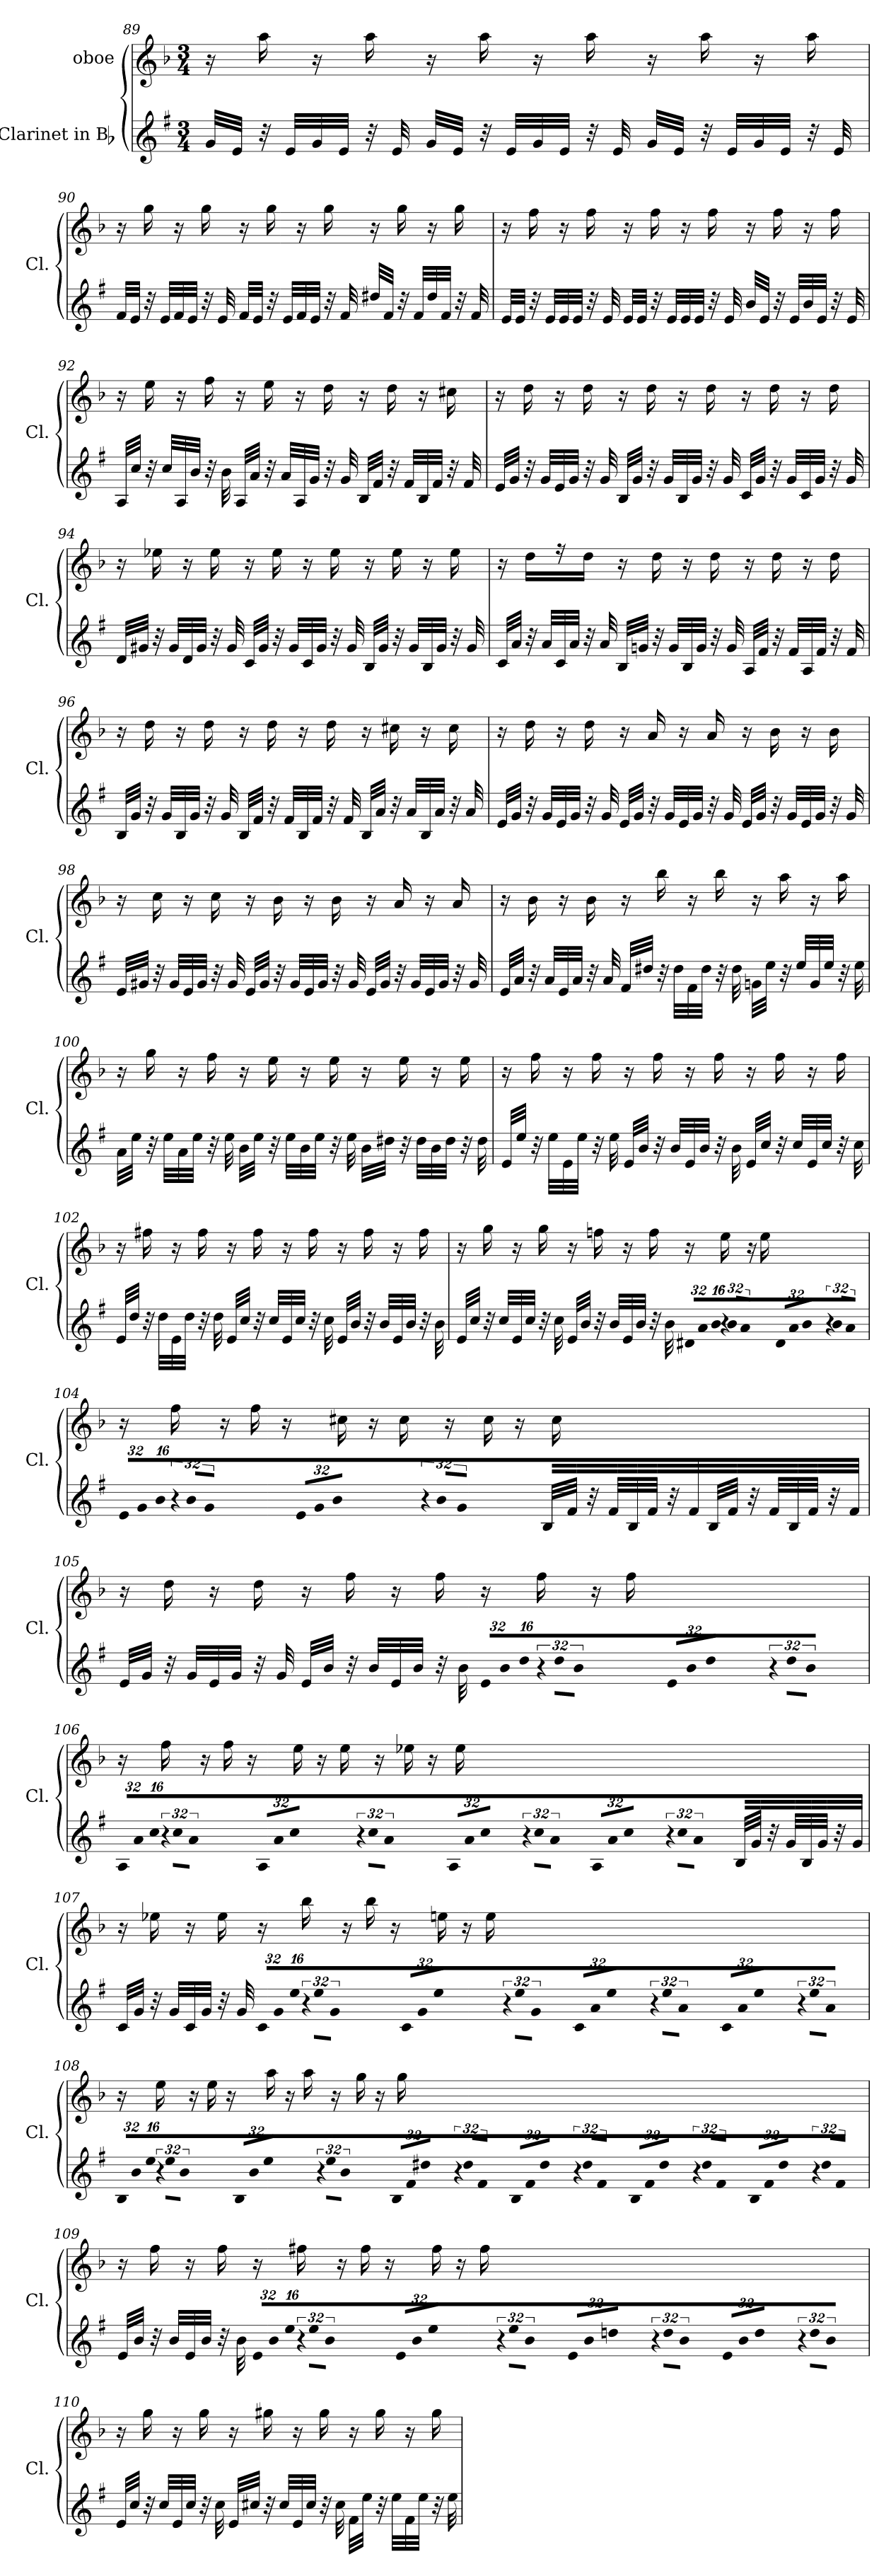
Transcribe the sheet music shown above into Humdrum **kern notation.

**kern	**kern
*part2	*part1
*staff2	*staff1
*I"Clarinet in Bb	*I"oboe
*I'Cl.	*
*clefG2	*clefG2
*ITrd1c2	*
*k[b-]	*k[b-]
*F:	*F:
*M3/4	*M3/4
=89	=89
32fi/LLL	16r
32di/JJJ	.
32r	16aai\
32di/LLL	.
32fi/	16r
32di/JJJ	.
32r	16aai\
32di/	.
32fi/LLL	16r
32di/JJJ	.
32r	16aai\
32di/LLL	.
32fi/	16r
32di/JJJ	.
32r	16aai\
32di/	.
32fi/LLL	16r
32di/JJJ	.
32r	16aai\
32di/LLL	.
32fi/	16r
32di/JJJ	.
32r	16aai\
32di/	.
=90	=90
32ei/LLL	16r
32di/JJJ	.
32r	16ggi\
32di/LLL	.
32ei/	16r
32di/JJJ	.
32r	16ggi\
32di/	.
32ei/LLL	16r
32di/JJJ	.
32r	16ggi\
32di/LLL	.
32ei/	16r
32di/JJJ	.
32r	16ggi\
32ei/	.
32cc#Xi/LLL	16r
32ei/JJJ	.
32r	16ggi\
32ei/LLL	.
32cc#i/	16r
32ei/JJJ	.
32r	16ggi\
32ei/	.
!!LO:LB:g=z
=91	=91
32di/LLL	16r
32di/JJJ	.
32r	16ffi\
32di/LLL	.
32di/	16r
32di/JJJ	.
32r	16ffi\
32di/	.
32di/LLL	16r
32di/JJJ	.
32r	16ffi\
32di/LLL	.
32di/	16r
32di/JJJ	.
32r	16ffi\
32di/	.
32ai/LLL	16r
32di/JJJ	.
32r	16ffi\
32di/LLL	.
32ai/	16r
32di/JJJ	.
32r	16ffi\
32di/	.
=92	=92
32Gi/LLL	16r
32b-i/JJJ	.
32r	16eei\
32b-i/LLL	.
32Gi/	16r
32ai/JJJ	.
32r	16ffi\
32ai\	.
32Gi/LLL	16r
32gi/JJJ	.
32r	16eei\
32gi/LLL	.
32Gi/	16r
32fi/JJJ	.
32r	16ddi\
32fi/	.
32Ai/LLL	16r
32ei/JJJ	.
32r	16ddi\
32ei/LLL	.
32Ai/	16r
32ei/JJJ	.
32r	16cc#Xi\
32ei/	.
=93	=93
32di/LLL	16r
32fi/JJJ	.
32r	16ddi\
32fi/LLL	.
32di/	16r
32fi/JJJ	.
32r	16ddi\
32fi/	.
32Ai/LLL	16r
32fi/JJJ	.
32r	16ddi\
32fi/LLL	.
32Ai/	16r
32fi/JJJ	.
32r	16ddi\
32fi/	.
32B-i/LLL	16r
32fi/JJJ	.
32r	16ddi\
32fi/LLL	.
32B-i/	16r
32fi/JJJ	.
32r	16ddi\
32fi/	.
=94	=94
32ci/LLL	16r
32f#Xi/JJJ	.
32r	16ee-Xi\
32f#i/LLL	.
32ci/	16r
32f#i/JJJ	.
32r	16ee-i\
32f#i/	.
32B-i/LLL	16r
32f#i/JJJ	.
32r	16ee-i\
32f#i/LLL	.
32B-i/	16r
32f#i/JJJ	.
32r	16ee-i\
32f#i/	.
32Ai/LLL	16r
32f#i/JJJ	.
32r	16ee-i\
32f#i/LLL	.
32Ai/	16r
32f#i/JJJ	.
32r	16ee-i\
32f#i/	.
!!LO:LB:g=z
=95	=95
32B-i/LLL	16r
32gi/JJJ	.
32r	16ddi\LL
32gi/LLL	.
32B-i/	16r
32gi/JJJ	.
32r	16ddi\JJ
32gi/	.
32Ai/LLL	16r
32fni/JJJ	.
32r	16ddi\
32fi/LLL	.
32Ai/	16r
32fi/JJJ	.
32r	16ddi\
32fi/	.
32Gi/LLL	16r
32ei/JJJ	.
32r	16ddi\
32ei/LLL	.
32Gi/	16r
32ei/JJJ	.
32r	16ddi\
32ei/	.
=96	=96
32Ai/LLL	16r
32fi/JJJ	.
32r	16ddi\
32fi/LLL	.
32Ai/	16r
32fi/JJJ	.
32r	16ddi\
32fi/	.
32Ai/LLL	16r
32ei/JJJ	.
32r	16ddi\
32ei/LLL	.
32Ai/	16r
32ei/JJJ	.
32r	16ddi\
32ei/	.
32Ai/LLL	16r
32gi/JJJ	.
32r	16cc#Xi\
32gi/LLL	.
32Ai/	16r
32gi/JJJ	.
32r	16cc#i\
32gi/	.
=97	=97
32di/LLL	16r
32fi/JJJ	.
32r	16ddi\
32fi/LLL	.
32di/	16r
32fi/JJJ	.
32r	16ddi\
32fi/	.
32di/LLL	16r
32fi/JJJ	.
32r	16ai/
32fi/LLL	.
32di/	16r
32fi/JJJ	.
32r	16ai/
32fi/	.
32di/LLL	16r
32fi/JJJ	.
32r	16b-i\
32fi/LLL	.
32di/	16r
32fi/JJJ	.
32r	16b-i\
32fi/	.
=98	=98
32di/LLL	16r
32f#Xi/JJJ	.
32r	16cci\
32f#i/LLL	.
32di/	16r
32f#i/JJJ	.
32r	16cci\
32f#i/	.
32di/LLL	16r
32f#i/JJJ	.
32r	16b-i\
32f#i/LLL	.
32di/	16r
32f#i/JJJ	.
32r	16b-i\
32f#i/	.
32di/LLL	16r
32f#i/JJJ	.
32r	16ai/
32f#i/LLL	.
32di/	16r
32f#i/JJJ	.
32r	16ai/
32f#i/	.
=99	=99
32di/LLL	16r
32gi/JJJ	.
32r	16b-i\
32gi/LLL	.
32di/	16r
32gi/JJJ	.
32r	16b-i\
32gi/	.
32ei/LLL	16r
32cc#Xi/JJJ	.
32r	16bb-i\
32cc#i\LLL	.
32ei\	16r
32cc#i\JJJ	.
32r	16bb-i\
32cc#i\	.
32fni\LLL	16r
32ddi\JJJ	.
32r	16aai\
32ddi/LLL	.
32fi/	16r
32ddi/JJJ	.
32r	16aai\
32ddi\	.
!!LO:LB:g=z
=100	=100
32gi\LLL	16r
32ddi\JJJ	.
32r	16ggi\
32ddi\LLL	.
32gi\	16r
32ddi\JJJ	.
32r	16ffi\
32ddi\	.
32ai\LLL	16r
32ddi\JJJ	.
32r	16eei\
32ddi\LLL	.
32ai\	16r
32ddi\JJJ	.
32r	16eei\
32ddi\	.
32ai\LLL	16r
32cc#Xi\JJJ	.
32r	16eei\
32cc#i\LLL	.
32ai\	16r
32cc#i\JJJ	.
32r	16eei\
32cc#i\	.
=101	=101
32di/LLL	16r
32ddi/JJJ	.
32r	16ffi\
32ddi\LLL	.
32di\	16r
32ddi\JJJ	.
32r	16ffi\
32ddi\	.
32di/LLL	16r
32ai/JJJ	.
32r	16ffi\
32ai/LLL	.
32di/	16r
32ai/JJJ	.
32r	16ffi\
32ai\	.
32di/LLL	16r
32b-i/JJJ	.
32r	16ffi\
32b-i/LLL	.
32di/	16r
32b-i/JJJ	.
32r	16ffi\
32b-i\	.
=102	=102
32di/LLL	16r
32cci/JJJ	.
32r	16ff#Xi\
32cci\LLL	.
32di\	16r
32cci\JJJ	.
32r	16ff#i\
32cci\	.
32di/LLL	16r
32b-i/JJJ	.
32r	16ff#i\
32b-i/LLL	.
32di/	16r
32b-i/JJJ	.
32r	16ff#i\
32b-i\	.
32di/LLL	16r
32ai/JJJ	.
32r	16ff#i\
32ai/LLL	.
32di/	16r
32ai/JJJ	.
32r	16ff#i\
32ai\	.
=103	=103
32di/LLL	16r
32b-i/JJJ	.
32r	16ggi\
32b-i/LLL	.
32di/	16r
32b-i/JJJ	.
32r	16ggi\
32b-i\	.
32di/LLL	16r
32ai/JJJ	.
32r	16ffni\
32ai/LLL	.
32di/	16r
32ai/JJJ	.
32r	16ffi\
32ai\	.
*Xbrackettup	*
!LO:N:vis=32	!
1024%21c#Xi/LLL	16r
!LO:N:vis=32	!
1024%21gi/	.
!LO:N:vis=32	!
512%11ai/JJJ	.
*brackettup	*
!LO:N:vis=32	!
1024%21r	16eei\
!LO:N:vis=32	!
1024%21ai/LLL	.
!LO:N:vis=32	!
512%11gi/JJJ	.
*Xbrackettup	*
!LO:N:vis=32	!
1024%21c#i/LLL	16r
!LO:N:vis=32	!
1024%21gi/	.
!LO:N:vis=32	!
512%11ai/JJJ	.
*brackettup	*
!LO:N:vis=32	!
1024%21r	16eei\
!LO:N:vis=32	!
1024%21ai/LLL	.
!LO:N:vis=32	!
512%11gi/JJJ	.
!!LO:LB:g=z
=104	=104
*Xbrackettup	*
!LO:N:vis=32	!
1024%21di/LLL	16r
!LO:N:vis=32	!
1024%21fi/	.
!LO:N:vis=32	!
512%11ai/JJJ	.
*brackettup	*
!LO:N:vis=32	!
1024%21r	16ffi\
!LO:N:vis=32	!
1024%21ai/LLL	.
!LO:N:vis=32	!
512%11fi/JJJ	.
*Xbrackettup	*
!LO:N:vis=32	!
1024%21di/LLL	16r
!LO:N:vis=32	!
1024%21fi/	.
!LO:N:vis=32	!
512%11ai/JJJ	.
*brackettup	*
!LO:N:vis=32	!
1024%21r	16ffi\
!LO:N:vis=32	!
1024%21ai/LLL	.
!LO:N:vis=32	!
512%11fi/JJJ	.
32Ai/LLL	16r
32ei/JJJ	.
32r	16cc#Xi\
32ei/LLL	.
32Ai/	16r
32ei/JJJ	.
32r	16cc#i\
32ei/	.
32Ai/LLL	16r
32ei/JJJ	.
32r	16cc#i\
32ei/LLL	.
32Ai/	16r
32ei/JJJ	.
32r	16cc#i\
32ei/	.
=105	=105
32di/LLL	16r
32fi/JJJ	.
32r	16ddi\
32fi/LLL	.
32di/	16r
32fi/JJJ	.
32r	16ddi\
32fi/	.
32di/LLL	16r
32ai/JJJ	.
32r	16ffi\
32ai/LLL	.
32di/	16r
32ai/JJJ	.
32r	16ffi\
32ai\	.
*Xbrackettup	*
!LO:N:vis=32	!
1024%21di/LLL	16r
!LO:N:vis=32	!
1024%21ai/	.
!LO:N:vis=32	!
512%11cci/JJJ	.
*brackettup	*
!LO:N:vis=32	!
1024%21r	16ffi\
!LO:N:vis=32	!
1024%21cci\LLL	.
!LO:N:vis=32	!
512%11ai\JJJ	.
*Xbrackettup	*
!LO:N:vis=32	!
1024%21di/LLL	16r
!LO:N:vis=32	!
1024%21ai/	.
!LO:N:vis=32	!
512%11cci/JJJ	.
*brackettup	*
!LO:N:vis=32	!
1024%21r	16ffi\
!LO:N:vis=32	!
1024%21cci\LLL	.
!LO:N:vis=32	!
512%11ai\JJJ	.
=106	=106
*Xbrackettup	*
!LO:N:vis=32	!
1024%21Gi/LLL	16r
!LO:N:vis=32	!
1024%21gi/	.
!LO:N:vis=32	!
512%11b-i/JJJ	.
*brackettup	*
!LO:N:vis=32	!
1024%21r	16ffi\
!LO:N:vis=32	!
1024%21b-i\LLL	.
!LO:N:vis=32	!
512%11gi\JJJ	.
*Xbrackettup	*
!LO:N:vis=32	!
1024%21Gi/LLL	16r
!LO:N:vis=32	!
1024%21gi/	.
!LO:N:vis=32	!
512%11b-i/JJJ	.
*brackettup	*
!LO:N:vis=32	!
1024%21r	16ffi\
!LO:N:vis=32	!
1024%21b-i\LLL	.
!LO:N:vis=32	!
512%11gi\JJJ	.
*Xbrackettup	*
!LO:N:vis=32	!
1024%21Gi/LLL	16r
!LO:N:vis=32	!
1024%21gi/	.
!LO:N:vis=32	!
512%11b-i/JJJ	.
*brackettup	*
!LO:N:vis=32	!
1024%21r	16eei\
!LO:N:vis=32	!
1024%21b-i\LLL	.
!LO:N:vis=32	!
512%11gi\JJJ	.
*Xbrackettup	*
!LO:N:vis=32	!
1024%21Gi/LLL	16r
!LO:N:vis=32	!
1024%21gi/	.
!LO:N:vis=32	!
512%11b-i/JJJ	.
*brackettup	*
!LO:N:vis=32	!
1024%21r	16eei\
!LO:N:vis=32	!
1024%21b-i\LLL	.
!LO:N:vis=32	!
512%11gi\JJJ	.
32Ai/LLL	16r
32fi/JJJ	.
32r	16ee-Xi\
32fi/LLL	.
32Ai/	16r
32fi/JJJ	.
32r	16ee-i\
32fi/	.
=107	=107
32B-i/LLL	16r
32fi/JJJ	.
32r	16ee-Xi\
32fi/LLL	.
32B-i/	16r
32fi/JJJ	.
32r	16ee-i\
32fi/	.
*Xbrackettup	*
!LO:N:vis=32	!
1024%21B-i/LLL	16r
!LO:N:vis=32	!
1024%21fi/	.
!LO:N:vis=32	!
512%11ddi/JJJ	.
*brackettup	*
!LO:N:vis=32	!
1024%21r	16bb-i\
!LO:N:vis=32	!
1024%21ddi\LLL	.
!LO:N:vis=32	!
512%11fi\JJJ	.
*Xbrackettup	*
!LO:N:vis=32	!
1024%21B-i/LLL	16r
!LO:N:vis=32	!
1024%21fi/	.
!LO:N:vis=32	!
512%11ddi/JJJ	.
*brackettup	*
!LO:N:vis=32	!
1024%21r	16bb-i\
!LO:N:vis=32	!
1024%21ddi\LLL	.
!LO:N:vis=32	!
512%11fi\JJJ	.
*Xbrackettup	*
!LO:N:vis=32	!
1024%21B-i/LLL	16r
!LO:N:vis=32	!
1024%21gi/	.
!LO:N:vis=32	!
512%11ddi/JJJ	.
*brackettup	*
!LO:N:vis=32	!
1024%21r	16eeni\
!LO:N:vis=32	!
1024%21ddi\LLL	.
!LO:N:vis=32	!
512%11gi\JJJ	.
*Xbrackettup	*
!LO:N:vis=32	!
1024%21B-i/LLL	16r
!LO:N:vis=32	!
1024%21gi/	.
!LO:N:vis=32	!
512%11ddi/JJJ	.
*brackettup	*
!LO:N:vis=32	!
1024%21r	16eei\
!LO:N:vis=32	!
1024%21ddi\LLL	.
!LO:N:vis=32	!
512%11gi\JJJ	.
=108	=108
*Xbrackettup	*
!LO:N:vis=32	!
1024%21Ai/LLL	16r
!LO:N:vis=32	!
1024%21ai/	.
!LO:N:vis=32	!
512%11ddi/JJJ	.
*brackettup	*
!LO:N:vis=32	!
1024%21r	16eei\
!LO:N:vis=32	!
1024%21ddi\LLL	.
!LO:N:vis=32	!
512%11ai\JJJ	.
*Xbrackettup	*
!LO:N:vis=32	!
1024%21Ai/LLL	16r
!LO:N:vis=32	!
1024%21ai/	.
!LO:N:vis=32	!
512%11ddi/JJJ	.
*brackettup	*
!LO:N:vis=32	!
1024%21r	16eei\
!LO:N:vis=32	!
1024%21ddi\LLL	.
!LO:N:vis=32	!
512%11ai\JJJ	.
*Xbrackettup	*
!LO:N:vis=32	!
1024%21Ai/LLL	16r
!LO:N:vis=32	!
1024%21ei/	.
!LO:N:vis=32	!
512%11cc#Xi/JJJ	.
*brackettup	*
!LO:N:vis=32	!
1024%21r	16aai\
!LO:N:vis=32	!
1024%21cc#i/LLL	.
!LO:N:vis=32	!
512%11ei/JJJ	.
*Xbrackettup	*
!LO:N:vis=32	!
1024%21Ai/LLL	16r
!LO:N:vis=32	!
1024%21ei/	.
!LO:N:vis=32	!
512%11cc#i/JJJ	.
*brackettup	*
!LO:N:vis=32	!
1024%21r	16aai\
!LO:N:vis=32	!
1024%21cc#i/LLL	.
!LO:N:vis=32	!
512%11ei/JJJ	.
*Xbrackettup	*
!LO:N:vis=32	!
1024%21Ai/LLL	16r
!LO:N:vis=32	!
1024%21ei/	.
!LO:N:vis=32	!
512%11cc#i/JJJ	.
*brackettup	*
!LO:N:vis=32	!
1024%21r	16ggi\
!LO:N:vis=32	!
1024%21cc#i/LLL	.
!LO:N:vis=32	!
512%11ei/JJJ	.
*Xbrackettup	*
!LO:N:vis=32	!
1024%21Ai/LLL	16r
!LO:N:vis=32	!
1024%21ei/	.
!LO:N:vis=32	!
512%11cc#i/JJJ	.
*brackettup	*
!LO:N:vis=32	!
1024%21r	16ggi\
!LO:N:vis=32	!
1024%21cc#i/LLL	.
!LO:N:vis=32	!
512%11ei/JJJ	.
!!LO:LB:g=z
=109	=109
32di/LLL	16r
32ai/JJJ	.
32r	16ffi\
32ai/LLL	.
32di/	16r
32ai/JJJ	.
32r	16ffi\
32ai\	.
*Xbrackettup	*
!LO:N:vis=32	!
1024%21di/LLL	16r
!LO:N:vis=32	!
1024%21ai/	.
!LO:N:vis=32	!
512%11ddi/JJJ	.
*brackettup	*
!LO:N:vis=32	!
1024%21r	16ff#Xi\
!LO:N:vis=32	!
1024%21ddi\LLL	.
!LO:N:vis=32	!
512%11ai\JJJ	.
*Xbrackettup	*
!LO:N:vis=32	!
1024%21di/LLL	16r
!LO:N:vis=32	!
1024%21ai/	.
!LO:N:vis=32	!
512%11ddi/JJJ	.
*brackettup	*
!LO:N:vis=32	!
1024%21r	16ff#i\
!LO:N:vis=32	!
1024%21ddi\LLL	.
!LO:N:vis=32	!
512%11ai\JJJ	.
*Xbrackettup	*
!LO:N:vis=32	!
1024%21di/LLL	16r
!LO:N:vis=32	!
1024%21ai/	.
!LO:N:vis=32	!
512%11ccni/JJJ	.
*brackettup	*
!LO:N:vis=32	!
1024%21r	16ff#i\
!LO:N:vis=32	!
1024%21cci\LLL	.
!LO:N:vis=32	!
512%11ai\JJJ	.
*Xbrackettup	*
!LO:N:vis=32	!
1024%21di/LLL	16r
!LO:N:vis=32	!
1024%21ai/	.
!LO:N:vis=32	!
512%11cci/JJJ	.
*brackettup	*
!LO:N:vis=32	!
1024%21r	16ff#i\
!LO:N:vis=32	!
1024%21cci\LLL	.
!LO:N:vis=32	!
512%11ai\JJJ	.
=110	=110
32di/LLL	16r
32b-i/JJJ	.
32r	16ggi\
32b-i/LLL	.
32di/	16r
32b-i/JJJ	.
32r	16ggi\
32b-i\	.
32di/LLL	16r
32bni/JJJ	.
32r	16gg#Xi\
32bi/LLL	.
32di/	16r
32bi/JJJ	.
32r	16gg#i\
32bi\	.
32ei\LLL	16r
32ddi\JJJ	.
32r	16gg#i\
32ddi\LLL	.
32ei\	16r
32ddi\JJJ	.
32r	16gg#i\
32ddi\	.
=	=
*-	*-
